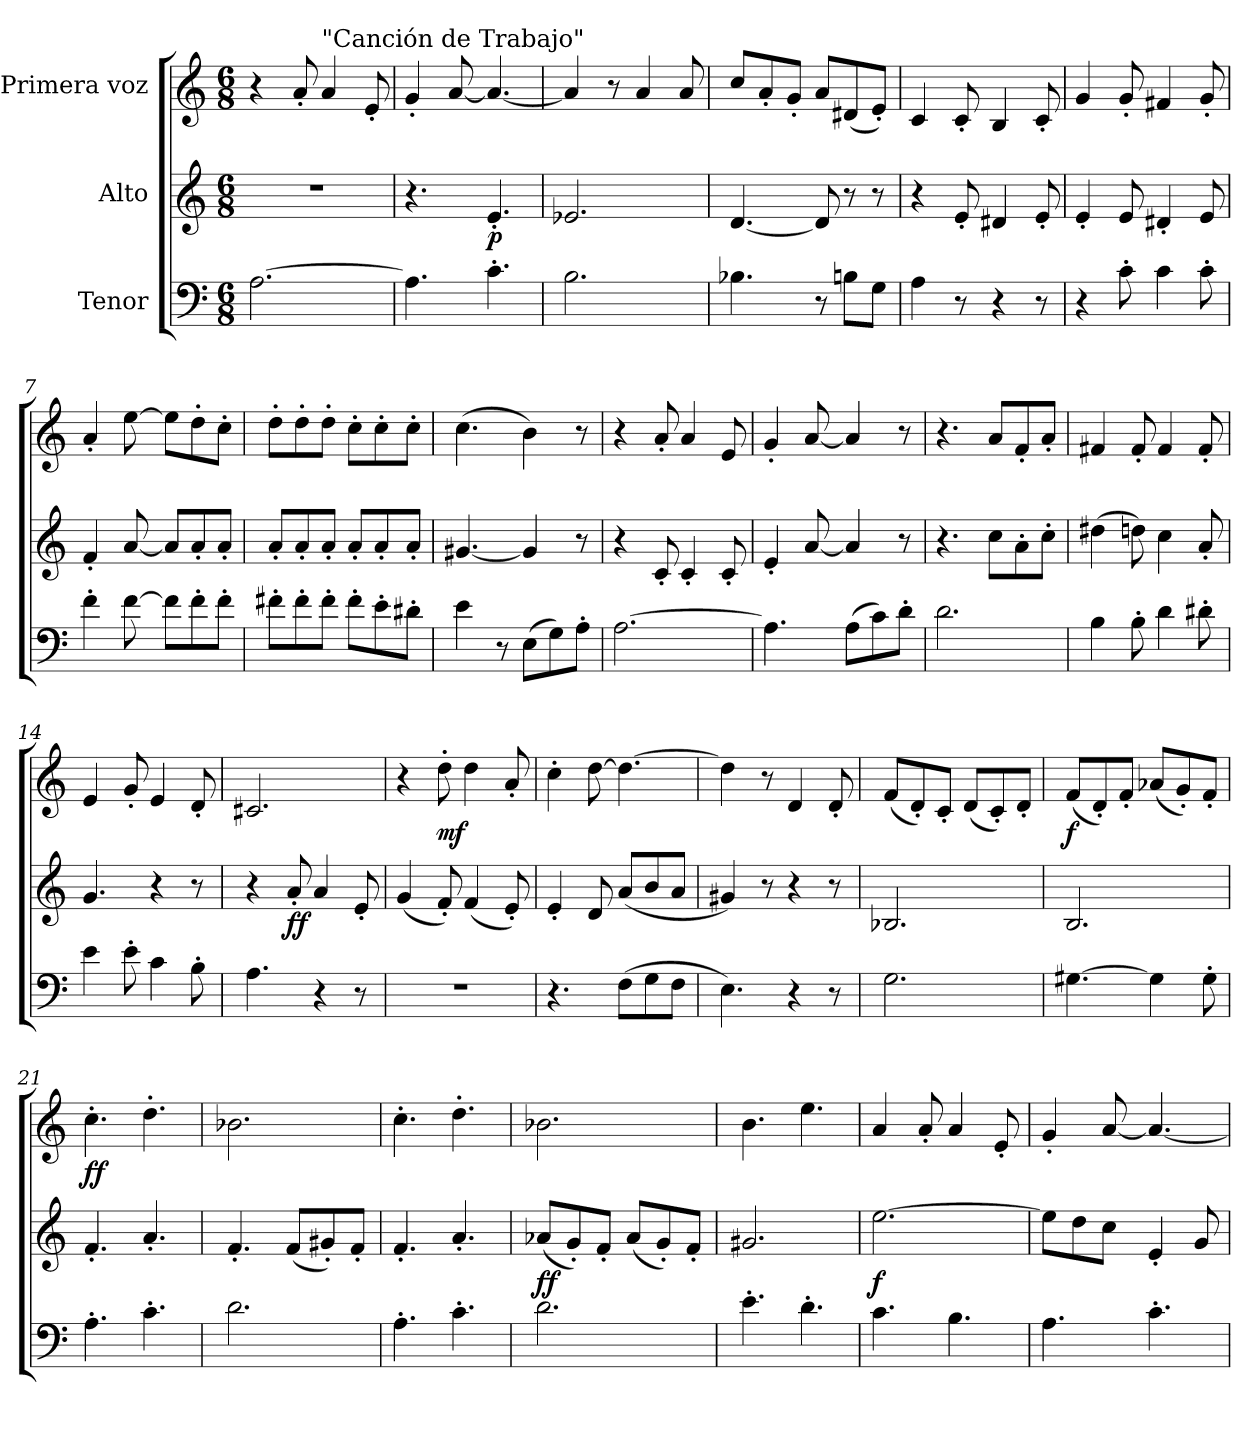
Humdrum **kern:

**kern	**kern	**dynam	**kern	**dynam
*part3	*part2	*part2	*part1	*part1
*staff3	*staff2	*staff2	*staff1	*staff1
*I"Tenor	*I"Alto	*	*I"Primera voz	*
*clefF4	*clefG2	*	*clefG2	*
*k[]	*k[]	*	*k[]	*
*M6/8	*M6/8	*	*M6/8	*
*MM90	*MM90	*	*MM90	*
=1	=1	=1	=1	=1
[2.A\	2.r	.	4r	.
.	.	.	8a'/	.
!	!	!	!LO:TX:a:t="Canción de Trabajo"	!
.	.	.	4a/	.
.	.	.	8e'/	.
=2	=2	=2	=2	=2
4.A\]	4.r	.	4g'/	.
.	.	.	[8a/	.
!	!	!LO:DY:b	!	!
4.c'\	4.e'/	p	4.a/_	.
=3	=3	=3	=3	=3
2.B\	2.e-X/	.	4a/]	.
.	.	.	8r	.
.	.	.	4a/	.
.	.	.	8a/	.
=4	=4	=4	=4	=4
4.B-X\	[4.d/	.	8cc/L	.
.	.	.	8a'/	.
.	.	.	8g'/J	.
8r	8d/]	.	8a/L	.
8Bn\L	8r	.	(<8d#X/	.
8G\J	8r	.	8e'/J)	.
=5	=5	=5	=5	=5
4A\	4r	.	4c/	.
8r	8e'/	.	8c'/	.
4r	4d#X/	.	4B/	.
8r	8e'/	.	8c'/	.
=6	=6	=6	=6	=6
4r	4e'/	.	4g/	.
8c'\	8e/	.	8g'/	.
4c\	4d#X'/	.	4f#X/	.
8c'\	8e/	.	8g'/	.
!!LO:LB:g=z
=7	=7	=7	=7	=7
4f'\	4f'/	.	4a'/	.
[8f\	[8a/	.	[8ee\	.
8f\L]	8a/L]	.	8ee\L]	.
8f'\	8a'/	.	8dd'\	.
8f'\J	8a'/J	.	8cc'\J	.
=8	=8	=8	=8	=8
8f#X'\L	8a'/L	.	8dd'\L	.
8f#'\	8a'/	.	8dd'\	.
8f#'\J	8a'/J	.	8dd'\J	.
8f#'\L	8a'/L	.	8cc'\L	.
8e'\	8a'/	.	8cc'\	.
8d#X'\J	8a'/J	.	8cc'\J	.
=9	=9	=9	=9	=9
4e\	[4.g#X/	.	(>4.cc\	.
8r	.	.	.	.
(>8E\L	4g#/]	.	4b\)	.
8G\)	.	.	.	.
8A'\J	8r	.	8r	.
=10	=10	=10	=10	=10
[2.A\	4r	.	4r	.
.	8c'/	.	8a'/	.
.	4c'/	.	4a/	.
.	8c'/	.	8e/	.
=11	=11	=11	=11	=11
4.A\]	4e'/	.	4g'/	.
.	[8a/	.	[8a/	.
(>8A\L	4a/]	.	4a/]	.
8c\)	.	.	.	.
8d'\J	8r	.	8r	.
!!LO:LB:g=z
=12	=12	=12	=12	=12
2.d\	4.r	.	4.r	.
.	8cc\L	.	8a/L	.
.	8a'\	.	8f'/	.
.	8cc'\J	.	8a'/J	.
=13	=13	=13	=13	=13
4B\	(>4dd#X\	.	4f#X/	.
8B'\	8ddn\)	.	8f#'/	.
4d\	4cc\	.	4f#/	.
8d#X'\	8a'/	.	8f#'/	.
=14	=14	=14	=14	=14
4e\	4.g/	.	4e/	.
8e'\	.	.	8g'/	.
4c\	4r	.	4e/	.
8B'\	8r	.	8d'/	.
=15	=15	=15	=15	=15
4.A\	4r	.	2.c#X/	.
!	!	!LO:DY:b	!	!
.	8a'/	ff	.	.
4r	4a/	.	.	.
8r	8e'/	.	.	.
=16	=16	=16	=16	=16
2.r	(<4g/	.	4r	.
!	!	!	!	!LO:DY:b
.	8f'/)	.	8dd'\	mf
.	(<4f/	.	4dd\	.
.	8e'/)	.	8a'/	.
=17	=17	=17	=17	=17
4.r	4e'/	.	4cc'\	.
.	8d/	.	[8dd\	.
(>8F\L	(<8a/L	.	4.dd\_	.
8G\	8b/	.	.	.
8F\J	8a/J	.	.	.
=18	=18	=18	=18	=18
4.E\)	4g#X/)	.	4dd\]	.
.	8r	.	8r	.
4r	4r	.	4d/	.
8r	8r	.	8d'/	.
!!LO:LB:g=z
=19	=19	=19	=19	=19
2.G\	2.B-X/	.	(<8f/L	.
.	.	.	8d'/)	.
.	.	.	8c'/J	.
.	.	.	(<8d/L	.
.	.	.	8c'/)	.
.	.	.	8d'/J	.
=20	=20	=20	=20	=20
!	!	!	!	!LO:DY:b
[4.G#X\	2.B/	.	(<8f/L	f
.	.	.	8d'/)	.
.	.	.	8f'/J	.
4G#\]	.	.	(<8a-X/L	.
.	.	.	8g'/)	.
8G#'\	.	.	8f'/J	.
=21	=21	=21	=21	=21
!	!	!	!	!LO:DY:b
4.A'\	4.f'/	.	4.cc'\	ff
4.c'\	4.a'/	.	4.dd'\	.
=22	=22	=22	=22	=22
2.d\	4.f'/	.	2.b-X\	.
.	(<8f/L	.	.	.
.	8g#X'/)	.	.	.
.	8f'/J	.	.	.
=23	=23	=23	=23	=23
4.A'\	4.f'/	.	4.cc'\	.
4.c'\	4.a'/	.	4.dd'\	.
=24	=24	=24	=24	=24
!	!	!LO:DY:b	!	!
2.d\	(<8a-X/L	ff	2.b-X\	.
.	8g'/)	.	.	.
.	8f'/J	.	.	.
.	(<8a-/L	.	.	.
.	8g'/)	.	.	.
.	8f'/J	.	.	.
!!LO:PB:g=z
=25	=25	=25	=25	=25
4.e'\	2.g#X/	.	4.b\	.
4.d'\	.	.	4.ee\	.
=26	=26	=26	=26	=26
!	!	!LO:DY:b	!	!
4.c\	[2.ee\	f	4a/	.
.	.	.	8a'/	.
4.B\	.	.	4a/	.
.	.	.	8e'/	.
=27	=27	=27	=27	=27
4.A\	8ee\L]	.	4g'/	.
.	8dd\	.	.	.
.	8cc\J	.	[8a/	.
4.c'\	4e'/	.	4.a/_	.
.	8g/	.	.	.
=	=	=	=	=
*-	*-	*-	*-	*-
